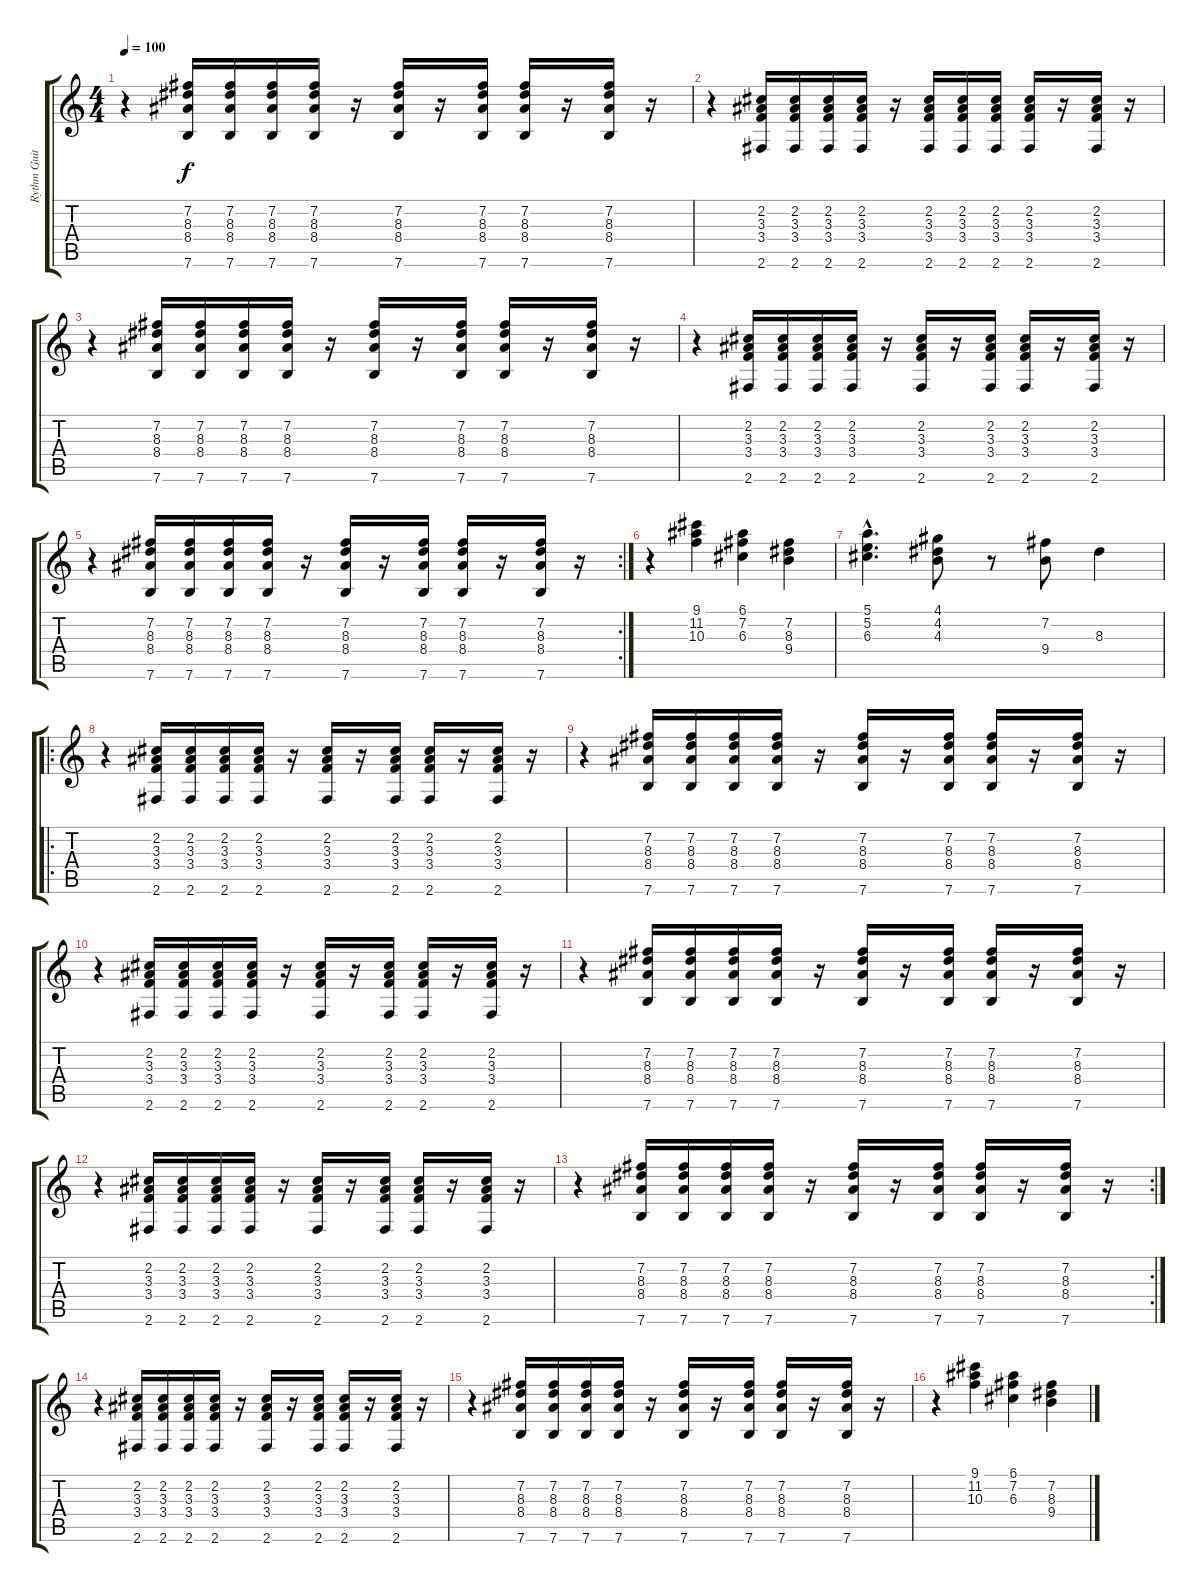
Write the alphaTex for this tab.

\track ("Rythm Guitar 2" "Rythm Guit") {instrument acousticguitarsteel}
\staff {score tabs}
\tuning (E4 B3 G3 D3 A2 E2) {hide}
\ts (4 4)
\tempo 100
\clef g2
\ks c
r.4{dy f} (7.2 8.3 8.4 7.6).16 (7.2 8.3 8.4 7.6).16 (7.2 8.3 8.4 7.6).16 (7.2 8.3 8.4 7.6).16 r.16 (7.2 8.3 8.4 7.6).16 r.16 (7.2 8.3 8.4 7.6).16 (7.2 8.3 8.4 7.6).16 r.16 (7.2 8.3 8.4 7.6).16 r.16 |
r.4 (2.2 3.3 3.4 2.6).16 (2.2 3.3 3.4 2.6).16 (2.2 3.3 3.4 2.6).16 (2.2 3.3 3.4 2.6).16 r.16 (2.2 3.3 3.4 2.6).16 (2.2 3.3 3.4 2.6).16 (2.2 3.3 3.4 2.6).16 (2.2 3.3 3.4 2.6).16 r.16 (2.2 3.3 3.4 2.6).16 r.16 |
r.4 (7.2 8.3 8.4 7.6).16 (7.2 8.3 8.4 7.6).16 (7.2 8.3 8.4 7.6).16 (7.2 8.3 8.4 7.6).16 r.16 (7.2 8.3 8.4 7.6).16 r.16 (7.2 8.3 8.4 7.6).16 (7.2 8.3 8.4 7.6).16 r.16 (7.2 8.3 8.4 7.6).16 r.16 |
r.4 (2.2 3.3 3.4 2.6).16 (2.2 3.3 3.4 2.6).16 (2.2 3.3 3.4 2.6).16 (2.2 3.3 3.4 2.6).16 r.16 (2.2 3.3 3.4 2.6).16 r.16 (2.2 3.3 3.4 2.6).16 (2.2 3.3 3.4 2.6).16 r.16 (2.2 3.3 3.4 2.6).16 r.16 |
\rc 2
r.4 (7.2 8.3 8.4 7.6).16 (7.2 8.3 8.4 7.6).16 (7.2 8.3 8.4 7.6).16 (7.2 8.3 8.4 7.6).16 r.16 (7.2 8.3 8.4 7.6).16 r.16 (7.2 8.3 8.4 7.6).16 (7.2 8.3 8.4 7.6).16 r.16 (7.2 8.3 8.4 7.6).16 r.16 |
r.4 (9.1 11.2 10.3).4 (6.1 7.2 6.3).4 (7.2 8.3 9.4).4 |
(5.1{hac} 5.2{hac} 6.3{hac}).4{d} (4.1 4.2 4.3).8 r.8 (7.2 9.4).8 8.3.4 |
\ro
r.4 (2.2 3.3 3.4 2.6).16 (2.2 3.3 3.4 2.6).16 (2.2 3.3 3.4 2.6).16 (2.2 3.3 3.4 2.6).16 r.16 (2.2 3.3 3.4 2.6).16 r.16 (2.2 3.3 3.4 2.6).16 (2.2 3.3 3.4 2.6).16 r.16 (2.2 3.3 3.4 2.6).16 r.16 |
r.4 (7.2 8.3 8.4 7.6).16 (7.2 8.3 8.4 7.6).16 (7.2 8.3 8.4 7.6).16 (7.2 8.3 8.4 7.6).16 r.16 (7.2 8.3 8.4 7.6).16 r.16 (7.2 8.3 8.4 7.6).16 (7.2 8.3 8.4 7.6).16 r.16 (7.2 8.3 8.4 7.6).16 r.16 |
r.4 (2.2 3.3 3.4 2.6).16 (2.2 3.3 3.4 2.6).16 (2.2 3.3 3.4 2.6).16 (2.2 3.3 3.4 2.6).16 r.16 (2.2 3.3 3.4 2.6).16 r.16 (2.2 3.3 3.4 2.6).16 (2.2 3.3 3.4 2.6).16 r.16 (2.2 3.3 3.4 2.6).16 r.16 |
r.4 (7.2 8.3 8.4 7.6).16 (7.2 8.3 8.4 7.6).16 (7.2 8.3 8.4 7.6).16 (7.2 8.3 8.4 7.6).16 r.16 (7.2 8.3 8.4 7.6).16 r.16 (7.2 8.3 8.4 7.6).16 (7.2 8.3 8.4 7.6).16 r.16 (7.2 8.3 8.4 7.6).16 r.16 |
r.4 (2.2 3.3 3.4 2.6).16 (2.2 3.3 3.4 2.6).16 (2.2 3.3 3.4 2.6).16 (2.2 3.3 3.4 2.6).16 r.16 (2.2 3.3 3.4 2.6).16 r.16 (2.2 3.3 3.4 2.6).16 (2.2 3.3 3.4 2.6).16 r.16 (2.2 3.3 3.4 2.6).16 r.16 |
\rc 2
r.4 (7.2 8.3 8.4 7.6).16 (7.2 8.3 8.4 7.6).16 (7.2 8.3 8.4 7.6).16 (7.2 8.3 8.4 7.6).16 r.16 (7.2 8.3 8.4 7.6).16 r.16 (7.2 8.3 8.4 7.6).16 (7.2 8.3 8.4 7.6).16 r.16 (7.2 8.3 8.4 7.6).16 r.16 |
r.4 (2.2 3.3 3.4 2.6).16 (2.2 3.3 3.4 2.6).16 (2.2 3.3 3.4 2.6).16 (2.2 3.3 3.4 2.6).16 r.16 (2.2 3.3 3.4 2.6).16 r.16 (2.2 3.3 3.4 2.6).16 (2.2 3.3 3.4 2.6).16 r.16 (2.2 3.3 3.4 2.6).16 r.16 |
r.4 (7.2 8.3 8.4 7.6).16 (7.2 8.3 8.4 7.6).16 (7.2 8.3 8.4 7.6).16 (7.2 8.3 8.4 7.6).16 r.16 (7.2 8.3 8.4 7.6).16 r.16 (7.2 8.3 8.4 7.6).16 (7.2 8.3 8.4 7.6).16 r.16 (7.2 8.3 8.4 7.6).16 r.16 |
r.4 (9.1 11.2 10.3).4 (6.1 7.2 6.3).4 (7.2 8.3 9.4).4
